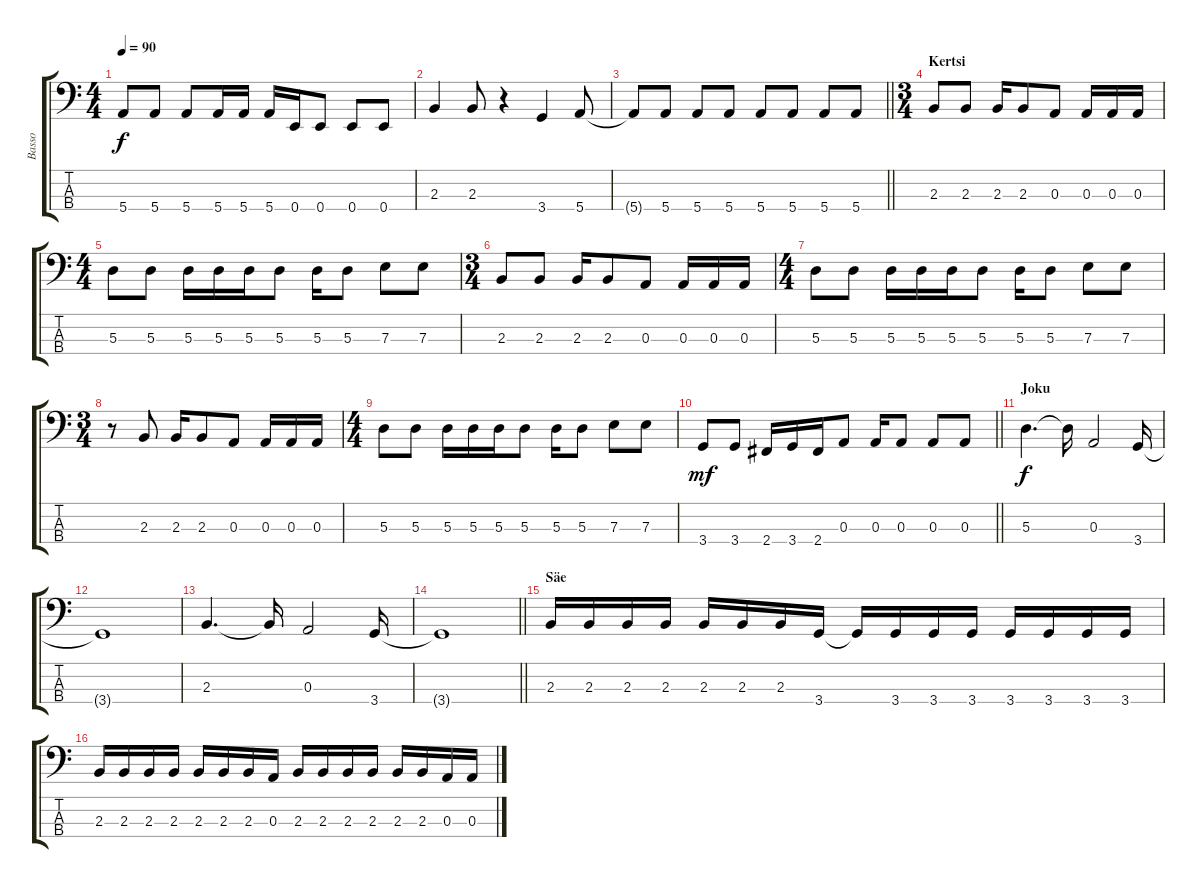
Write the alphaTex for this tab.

\track ("Basso" "Basso") {instrument electricbasspick}
\staff {score tabs}
\tuning (G2 D2 A1 E1) {hide}
\ts (4 4)
\tempo 90
\clef f4
\ks c
5.4{t}.8{dy f} 5.4.8 5.4.8 5.4.16 5.4.16 5.4.16 0.4.16 0.4.8 0.4.8 0.4.8 |
2.3.4 2.3.8 r.4 3.4.4 5.4.8 |
\barLineRight lightlight
5.4{t}.8 5.4.8 5.4.8 5.4.8 5.4.8 5.4.8 5.4.8 5.4.8 |
\ts (3 4)
\section ("" "Kertsi")
2.3.8 2.3.8 2.3.16 2.3.8 0.3.8 0.3.16 0.3.16 0.3.16 |
\ts (4 4)
5.3.8 5.3.8 5.3.16 5.3.16 5.3.16 5.3.8 5.3.16 5.3.8 7.3.8 7.3.8 |
\ts (3 4)
2.3.8 2.3.8 2.3.16 2.3.8 0.3.8 0.3.16 0.3.16 0.3.16 |
\ts (4 4)
5.3.8 5.3.8 5.3.16 5.3.16 5.3.16 5.3.8 5.3.16 5.3.8 7.3.8 7.3.8 |
\ts (3 4)
r.8 2.3.8 2.3.16 2.3.8 0.3.8 0.3.16 0.3.16 0.3.16 |
\ts (4 4)
5.3.8 5.3.8 5.3.16 5.3.16 5.3.16 5.3.8 5.3.16 5.3.8 7.3.8 7.3.8 |
\barLineRight lightlight
3.4.8{dy mf} 3.4.8 2.4.16 3.4.16 2.4.16 0.3.8 0.3.16 0.3.8 0.3.8 0.3.8 |
\section ("" "Joku")
5.3.4{d dy f} 5.3{t}.16 0.3.2 3.4.16 |
3.4{t}.1 |
2.3.4{d} 2.3{t}.16 0.3.2 3.4.16 |
\barLineRight lightlight
3.4{t}.1 |
\section ("" "Säe")
2.3.16 2.3.16 2.3.16 2.3.16 2.3.16 2.3.16 2.3.16 3.4.16 3.4{t}.16 3.4.16 3.4.16 3.4.16 3.4.16 3.4.16 3.4.16 3.4.16 |
2.3.16 2.3.16 2.3.16 2.3.16 2.3.16 2.3.16 2.3.16 0.3.16 2.3.16 2.3.16 2.3.16 2.3.16 2.3.16 2.3.16 0.3.16 0.3.16
